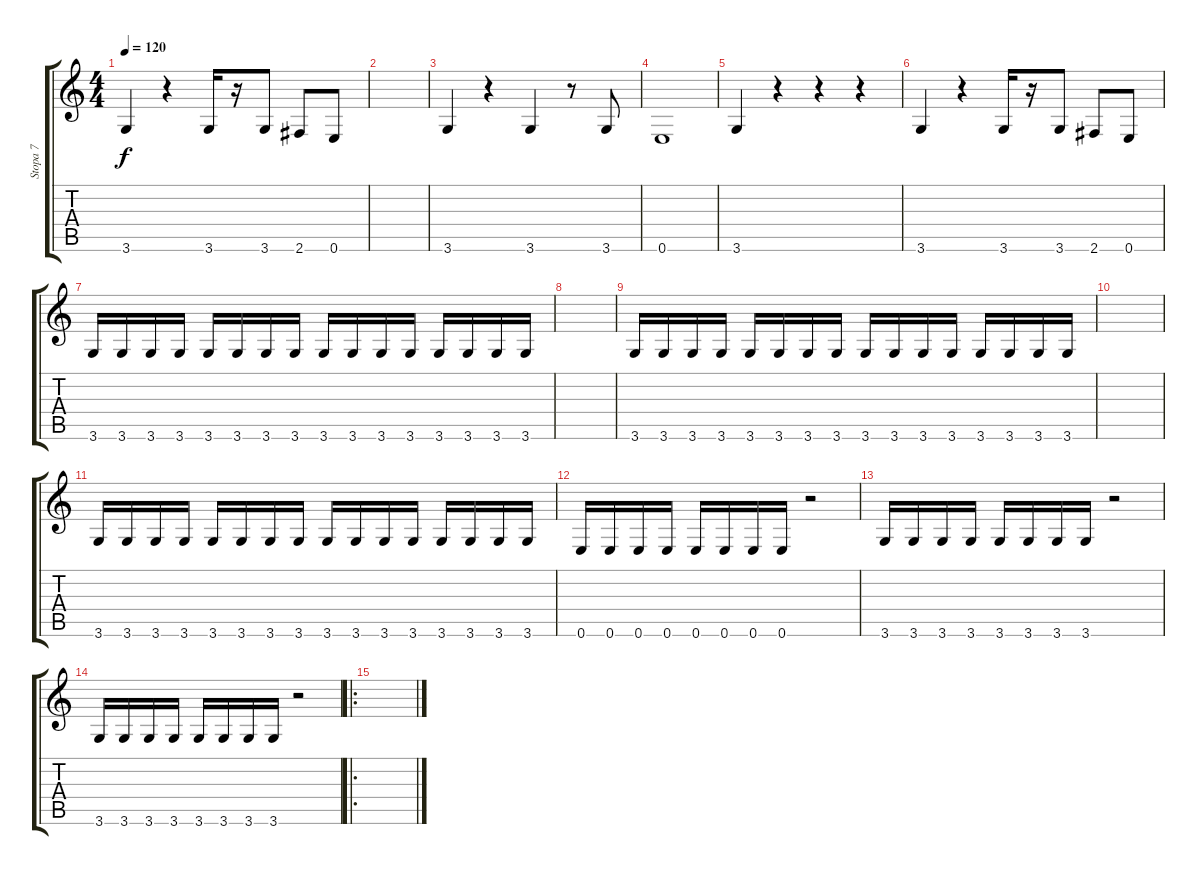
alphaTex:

\track ("Stopa 7" "Stopa 7") {instrument electricbassfinger}
\staff {score tabs}
\tuning (E4 B3 G3 D3 A2 E2) {hide}
\ts (4 4)
\tempo 120
\clef g2
\ks c
3.6.4{dy f} r.4 3.6.16 r.16 3.6.8 2.6.8 0.6.8 |
|
3.6.4 r.4 3.6.4 r.8 3.6.8 |
0.6.1 |
3.6.4 r.4 r.4 r.4 |
3.6.4 r.4 3.6.16 r.16 3.6.8 2.6.8 0.6.8 |
3.6.16 3.6.16 3.6.16 3.6.16 3.6.16 3.6.16 3.6.16 3.6.16 3.6.16 3.6.16 3.6.16 3.6.16 3.6.16 3.6.16 3.6.16 3.6.16 |
|
3.6.16 3.6.16 3.6.16 3.6.16 3.6.16 3.6.16 3.6.16 3.6.16 3.6.16 3.6.16 3.6.16 3.6.16 3.6.16 3.6.16 3.6.16 3.6.16 |
|
3.6.16 3.6.16 3.6.16 3.6.16 3.6.16 3.6.16 3.6.16 3.6.16 3.6.16 3.6.16 3.6.16 3.6.16 3.6.16 3.6.16 3.6.16 3.6.16 |
0.6.16 0.6.16 0.6.16 0.6.16 0.6.16 0.6.16 0.6.16 0.6.16 r.2 |
3.6.16 3.6.16 3.6.16 3.6.16 3.6.16 3.6.16 3.6.16 3.6.16 r.2 |
3.6.16 3.6.16 3.6.16 3.6.16 3.6.16 3.6.16 3.6.16 3.6.16 r.2 |
\ro
